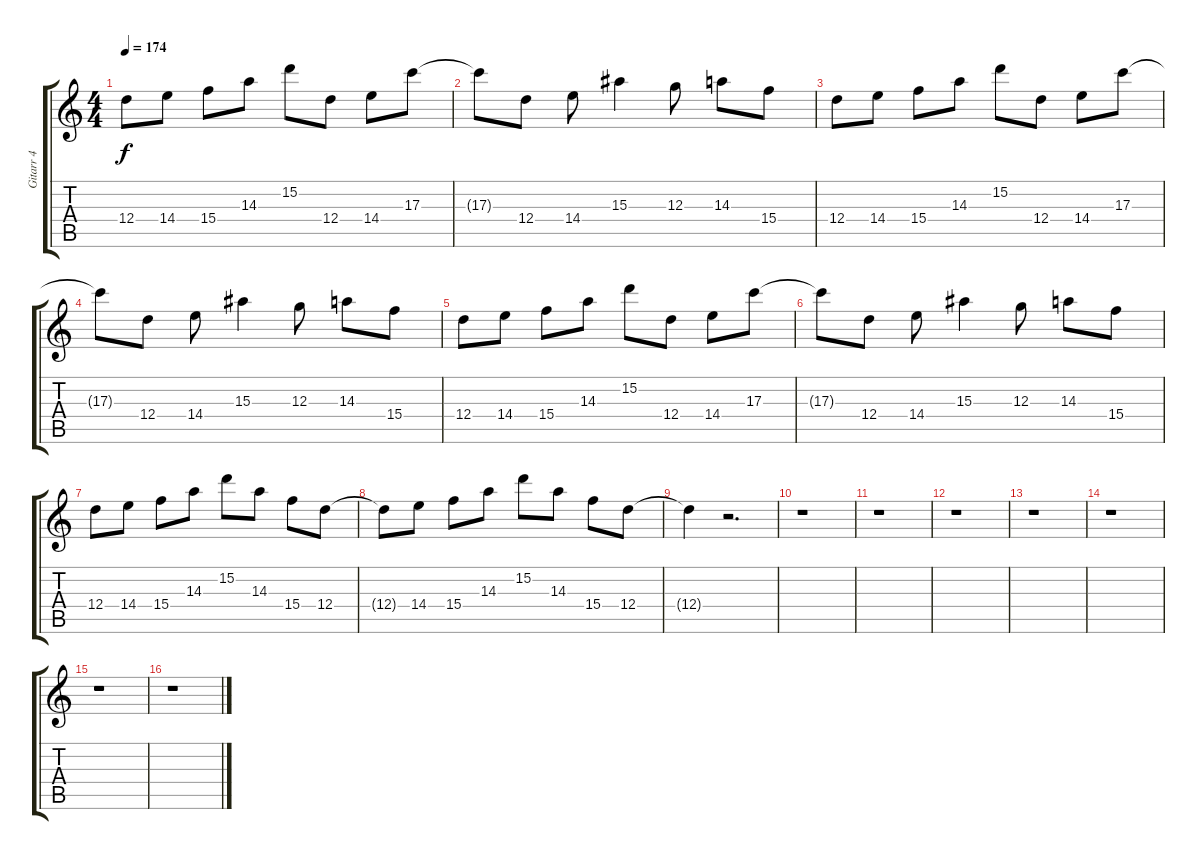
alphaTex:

\track ("Gitarr 4" "Gitarr 4") {instrument overdrivenguitar}
\staff {score tabs}
\tuning (E4 B3 G3 D3 A2 E2) {hide}
\ts (4 4)
\tempo 174
\clef g2
\ks c
12.4.8{dy f instrument overdrivenguitar} 14.4.8 15.4.8 14.3.8 15.2.8 12.4.8 14.4.8 17.3.8 |
17.3{t}.8 12.4.8 14.4.8 15.3.4 12.3.8 14.3.8 15.4.8 |
12.4.8 14.4.8 15.4.8 14.3.8 15.2.8 12.4.8 14.4.8 17.3.8 |
17.3{t}.8 12.4.8 14.4.8 15.3.4 12.3.8 14.3.8 15.4.8 |
12.4.8 14.4.8 15.4.8 14.3.8 15.2.8 12.4.8 14.4.8 17.3.8 |
17.3{t}.8 12.4.8 14.4.8 15.3.4 12.3.8 14.3.8 15.4.8 |
12.4.8 14.4.8 15.4.8 14.3.8 15.2.8 14.3.8 15.4.8 12.4.8 |
12.4{t}.8 14.4.8 15.4.8 14.3.8 15.2.8 14.3.8 15.4.8 12.4.8 |
12.4{t}.4 r.2{d} |
r.1 |
r.1 |
r.1 |
r.1 |
r.1 |
r.1 |
r.1
